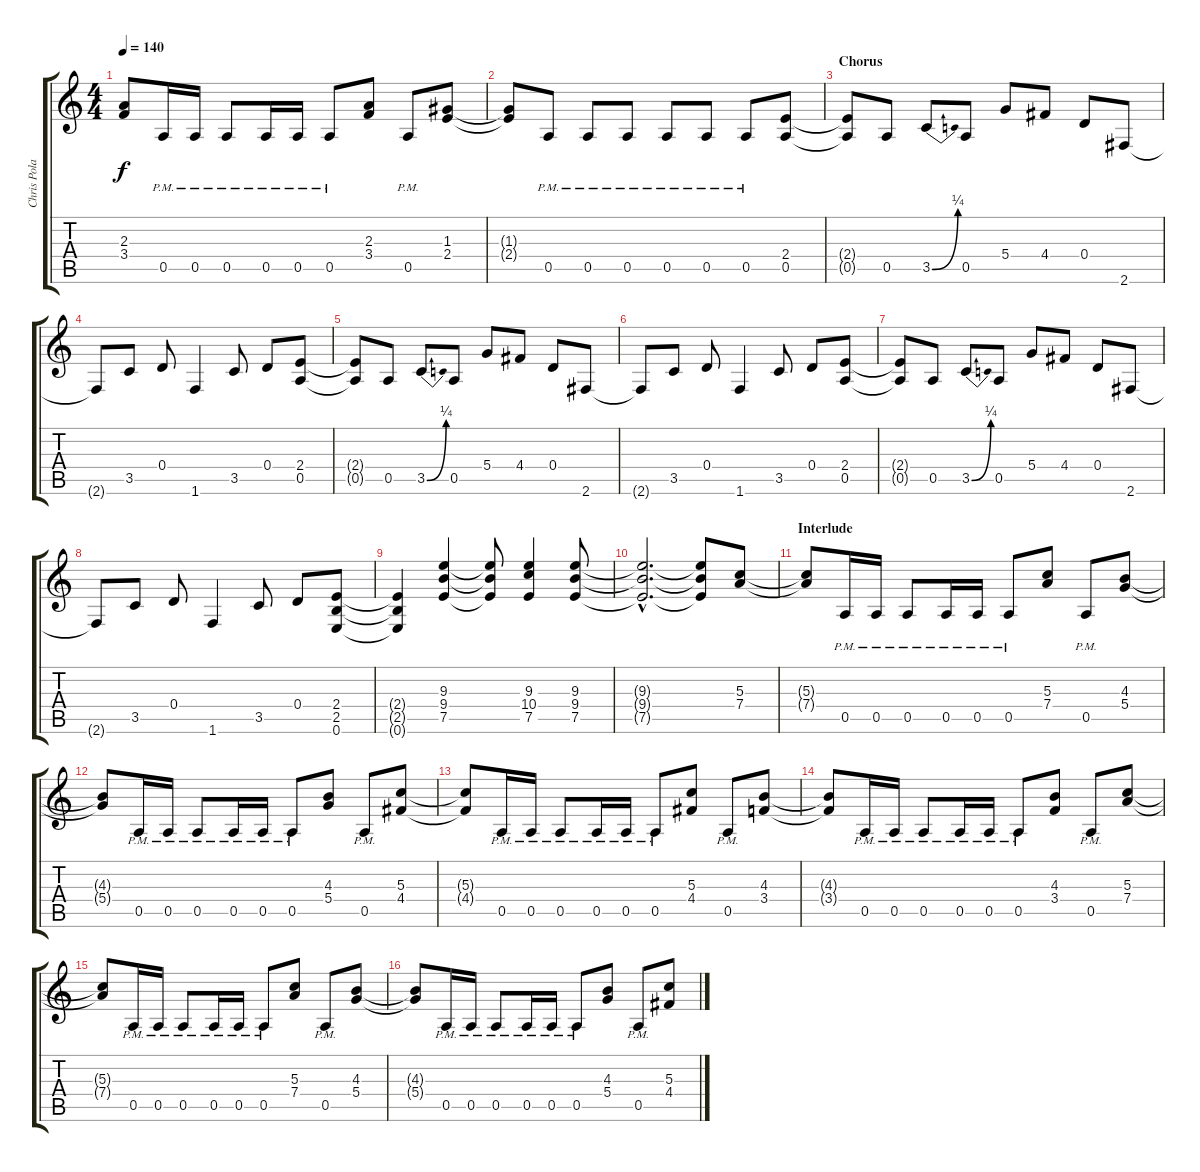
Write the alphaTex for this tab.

\track ("Chris Poland" "Chris Pola") {instrument overdrivenguitar}
\staff {score tabs}
\tuning (E4 B3 G3 D3 A2 E2) {hide}
\ts (4 4)
\tempo 140
\clef g2
\ks c
(2.3{t} 3.4{t}).8{dy f} 0.5{pm}.16 0.5{pm}.16 0.5{pm}.8 0.5{pm}.16 0.5{pm}.16 0.5{pm}.8 (2.3 3.4).8 0.5{pm}.8 (1.3 2.4).8 |
(1.3{t} 2.4{t}).8 0.5{pm}.8 0.5{pm}.8 0.5{pm}.8 0.5{pm}.8 0.5{pm}.8 0.5{pm}.8 (2.4 0.5).8 |
\section ("" "Chorus")
(2.4{t} 0.5{t}).8 0.5.8 3.5{be (bend 0 0 60 1)}.8 0.5.8 5.4.8 4.4.8 0.4.8 2.6.8 |
2.6{t}.8 3.5.8 0.4.8 1.6.4 3.5.8 0.4.8 (2.4 0.5).8 |
(2.4{t} 0.5{t}).8 0.5.8 3.5{be (bend 0 0 60 1)}.8 0.5.8 5.4.8 4.4.8 0.4.8 2.6.8 |
2.6{t}.8 3.5.8 0.4.8 1.6.4 3.5.8 0.4.8 (2.4 0.5).8 |
(2.4{t} 0.5{t}).8 0.5.8 3.5{be (bend 0 0 60 1)}.8 0.5.8 5.4.8 4.4.8 0.4.8 2.6.8 |
2.6{t}.8 3.5.8 0.4.8 1.6.4 3.5.8 0.4.8 (2.4 2.5 0.6).8 |
(2.4{t} 2.5{t} 0.6{t}).4 (9.3 9.4 7.5).4 (9.3{t} 9.4{t} 7.5{t}).8 (9.3 10.4 7.5).4 (9.3 9.4 7.5).8 |
(9.3{hac t} 9.4{hac t} 7.5{hac t}).2{d} (9.3{t} 9.4{t} 7.5{t}).8 (5.3 7.4).8 |
\section ("" "Interlude")
(5.3{t} 7.4{t}).8 0.5{pm}.16 0.5{pm}.16 0.5{pm}.8 0.5{pm}.16 0.5{pm}.16 0.5{pm}.8 (5.3 7.4).8 0.5{pm}.8 (4.3 5.4).8 |
(4.3{t} 5.4{t}).8 0.5{pm}.16 0.5{pm}.16 0.5{pm}.8 0.5{pm}.16 0.5{pm}.16 0.5{pm}.8 (4.3 5.4).8 0.5{pm}.8 (5.3 4.4).8 |
(5.3{t} 4.4{t}).8 0.5{pm}.16 0.5{pm}.16 0.5{pm}.8 0.5{pm}.16 0.5{pm}.16 0.5{pm}.8 (5.3 4.4).8 0.5{pm}.8 (4.3 3.4).8 |
(4.3{t} 3.4{t}).8 0.5{pm}.16 0.5{pm}.16 0.5{pm}.8 0.5{pm}.16 0.5{pm}.16 0.5{pm}.8 (4.3 3.4).8 0.5{pm}.8 (5.3 7.4).8 |
(5.3{t} 7.4{t}).8 0.5{pm}.16 0.5{pm}.16 0.5{pm}.8 0.5{pm}.16 0.5{pm}.16 0.5{pm}.8 (5.3 7.4).8 0.5{pm}.8 (4.3 5.4).8 |
(4.3{t} 5.4{t}).8 0.5{pm}.16 0.5{pm}.16 0.5{pm}.8 0.5{pm}.16 0.5{pm}.16 0.5{pm}.8 (4.3 5.4).8 0.5{pm}.8 (5.3 4.4).8
